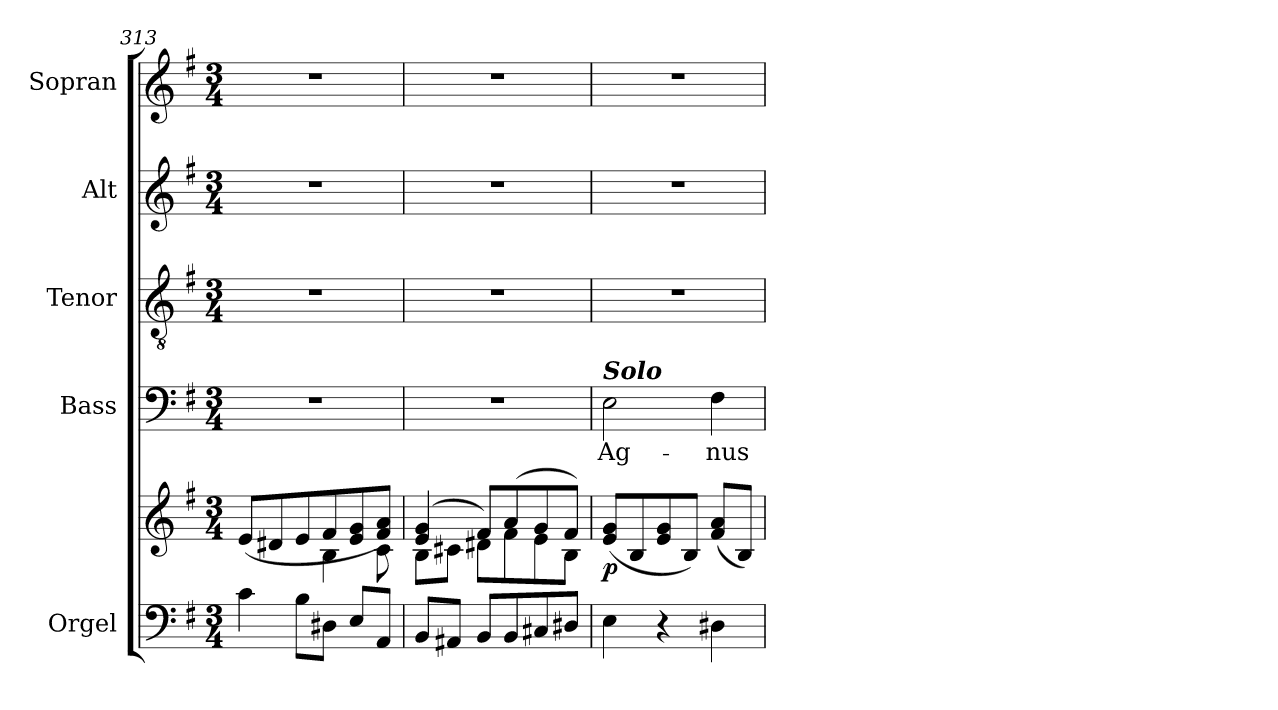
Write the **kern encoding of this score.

**kern	**kern	**dynam	**kern	**text	**kern	**kern	**kern
*part5	*part5	*part5	*part4	*part4	*part3	*part2	*part1
*staff6	*staff5	*staff5/6	*staff4	*staff4	*staff3	*staff2	*staff1
*I"Orgel	*	*	*I"Bass	*	*I"Tenor	*I"Alt	*I"Sopran
*I'Org.	*	*	*I'B.	*	*I'T.	*I'A.	*I'S.
*clefF4	*clefG2	*	*clefF4	*	*clefGv2	*clefG2	*clefG2
*k[f#]	*k[f#]	*	*k[f#]	*	*k[f#]	*k[f#]	*k[f#]
*G:	*G:	*	*G:	*	*G:	*G:	*G:
*M3/4	*M3/4	*	*M3/4	*	*M3/4	*M3/4	*M3/4
=313	=313	=313	=313	=313	=313	=313	=313
*	*^	*	*	*	*	*	*
4c\	(>8e/L	4.ryy	.	2.r	.	2.r	2.r	2.r
.	8d#X/	.	.	.	.	.	.	.
8B\L	8e/	.	.	.	.	.	.	.
8D#X\J	8f#/	4B\	.	.	.	.	.	.
8E/L	8e/ 8g/	.	.	.	.	.	.	.
8AA/J	8f#/ 8a/J)	8c\	.	.	.	.	.	.
=314	=314	=314	=314	=314	=314	=314	=314	=314
8BB/L	(4e/ 4g/	8B\L	.	2.r	.	2.r	2.r	2.r
8AA#X/J	.	8c#X\J	.	.	.	.	.	.
8BB/L	8f#/L)	8d#X\L	.	.	.	.	.	.
8BB/	(>8a/	8f#\	.	.	.	.	.	.
8C#X/	8g/	8e\	.	.	.	.	.	.
8D#X/J	8f#/J)	8B\J	.	.	.	.	.	.
=315	=315	=315	=315	=315	=315	=315	=315	=315
!	!	!	!	!LO:TX:a:Bi:t=Solo	!	!	!	!
!	!	!	!LO:DY:b	!	!LO:LY:b	!	!	!
*	*v	*v	*	*	*	*	*	*
4E\	(<8e/ 8g/L	p	2E\	Ag-	2.r	2.r	2.r
.	8B/	.	.	.	.	.	.
4r	8e/ 8g/	.	.	.	.	.	.
.	8B/J)	.	.	.	.	.	.
!	!	!	!	!LO:LY:b	!	!	!
4D#X\	(<8f#/ 8a/L	.	4F#\	-nus	.	.	.
.	8B/J)	.	.	.	.	.	.
=	=	=	=	=	=	=	=
*-	*-	*-	*-	*-	*-	*-	*-
